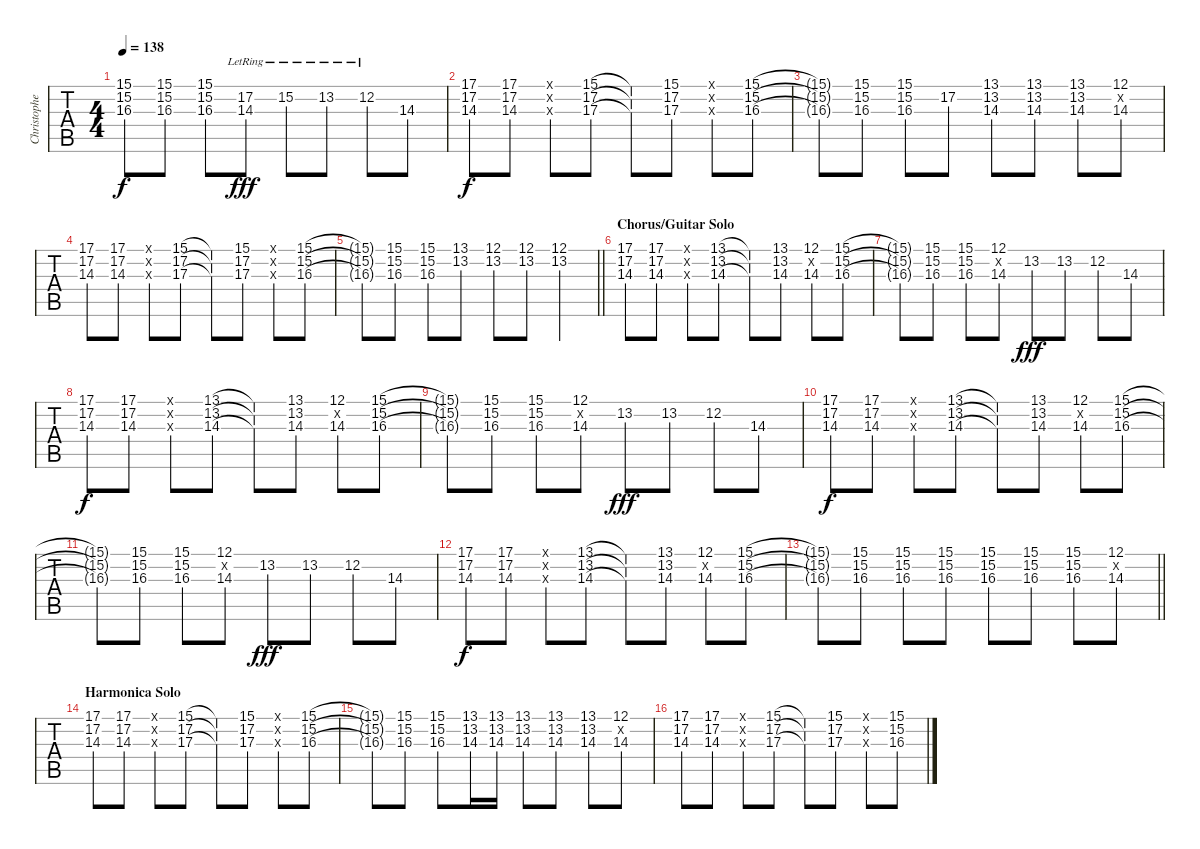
\track ("Christopher Thorn's mandolin (arr. for g" "Christophe") {instrument acousticguitarnylon}
\staff {tabs}
\tuning (E4 B3 G3 D3 A2 E2) {hide}
\ts (4 4)
\tempo 138
\clef g2
\ks aminor
(15.1{t} 15.2{t} 16.3{t}).8{dy f} (15.1 15.2 16.3).8 (15.1 15.2 16.3).8 (17.2{lr} 14.3{lr}).8{dy fff} 15.2{lr}.8 13.2{lr}.8 12.2{lr}.8 14.3.8 |
(17.1 17.2 14.3).8{dy f} (17.1 17.2 14.3).8 (0.1{x} 0.2{x} 0.3{x}).8 (15.1 17.2 17.3).8 (15.1{t} 17.2{t} 17.3{t}).8 (15.1 17.2 17.3).8 (0.1{x} 0.2{x} 0.3{x}).8 (15.1 15.2 16.3).8 |
(15.1{t} 15.2{t} 16.3{t}).8 (15.1 15.2 16.3).8 (15.1 15.2 16.3).8 17.2.8 (13.1 13.2 14.3).8 (13.1 13.2 14.3).8 (13.1 13.2 14.3).8 (12.1 0.2{x} 14.3).8 |
(17.1 17.2 14.3).8 (17.1 17.2 14.3).8 (0.1{x} 0.2{x} 0.3{x}).8 (15.1 17.2 17.3).8 (15.1{t} 17.2{t} 17.3{t}).8 (15.1 17.2 17.3).8 (0.1{x} 0.2{x} 0.3{x}).8 (15.1 15.2 16.3).8 |
\barLineRight lightlight
(15.1{t} 15.2{t} 16.3{t}).8 (15.1 15.2 16.3).8 (15.1 15.2 16.3).8 (13.1 13.2).8 (12.1 13.2).8 (12.1 13.2).8 (12.1 13.2).4 |
\section ("" "Chorus/Guitar Solo")
(17.1 17.2 14.3).8 (17.1 17.2 14.3).8 (0.1{x} 0.2{x} 0.3{x}).8 (13.1 13.2 14.3).8 (13.1{t} 13.2{t} 14.3{t}).8 (13.1 13.2 14.3).8 (12.1 0.2{x} 14.3).8 (15.1 15.2 16.3).8 |
(15.1{t} 15.2{t} 16.3{t}).8 (15.1 15.2 16.3).8 (15.1 15.2 16.3).8 (12.1 0.2{x} 14.3).8 13.2.8{dy fff} 13.2.8 12.2.8 14.3.8 |
(17.1 17.2 14.3).8{dy f} (17.1 17.2 14.3).8 (0.1{x} 0.2{x} 0.3{x}).8 (13.1 13.2 14.3).8 (13.1{t} 13.2{t} 14.3{t}).8 (13.1 13.2 14.3).8 (12.1 0.2{x} 14.3).8 (15.1 15.2 16.3).8 |
(15.1{t} 15.2{t} 16.3{t}).8 (15.1 15.2 16.3).8 (15.1 15.2 16.3).8 (12.1 0.2{x} 14.3).8 13.2.8{dy fff} 13.2.8 12.2.8 14.3.8 |
(17.1 17.2 14.3).8{dy f} (17.1 17.2 14.3).8 (0.1{x} 0.2{x} 0.3{x}).8 (13.1 13.2 14.3).8 (13.1{t} 13.2{t} 14.3{t}).8 (13.1 13.2 14.3).8 (12.1 0.2{x} 14.3).8 (15.1 15.2 16.3).8 |
(15.1{t} 15.2{t} 16.3{t}).8 (15.1 15.2 16.3).8 (15.1 15.2 16.3).8 (12.1 0.2{x} 14.3).8 13.2.8{dy fff} 13.2.8 12.2.8 14.3.8 |
(17.1 17.2 14.3).8{dy f} (17.1 17.2 14.3).8 (0.1{x} 0.2{x} 0.3{x}).8 (13.1 13.2 14.3).8 (13.1{t} 13.2{t} 14.3{t}).8 (13.1 13.2 14.3).8 (12.1 0.2{x} 14.3).8 (15.1 15.2 16.3).8 |
\barLineRight lightlight
(15.1{t} 15.2{t} 16.3{t}).8 (15.1 15.2 16.3).8 (15.1 15.2 16.3).8 (15.1 15.2 16.3).8 (15.1 15.2 16.3).8 (15.1 15.2 16.3).8 (15.1 15.2 16.3).8 (12.1 0.2{x} 14.3).8 |
\section ("" "Harmonica Solo")
(17.1 17.2 14.3).8 (17.1 17.2 14.3).8 (0.1{x} 0.2{x} 0.3{x}).8 (15.1 17.2 17.3).8 (15.1{t} 17.2{t} 17.3{t}).8 (15.1 17.2 17.3).8 (0.1{x} 0.2{x} 0.3{x}).8 (15.1 15.2 16.3).8 |
(15.1{t} 15.2{t} 16.3{t}).8 (15.1 15.2 16.3).8 (15.1 15.2 16.3).8 (13.1 13.2 14.3).16 (13.1 13.2 14.3).16 (13.1 13.2 14.3).8 (13.1 13.2 14.3).8 (13.1 13.2 14.3).8 (12.1 0.2{x} 14.3).8 |
(17.1 17.2 14.3).8 (17.1 17.2 14.3).8 (0.1{x} 0.2{x} 0.3{x}).8 (15.1 17.2 17.3).8 (15.1{t} 17.2{t} 17.3{t}).8 (15.1 17.2 17.3).8 (0.1{x} 0.2{x} 0.3{x}).8 (15.1 15.2 16.3).8
